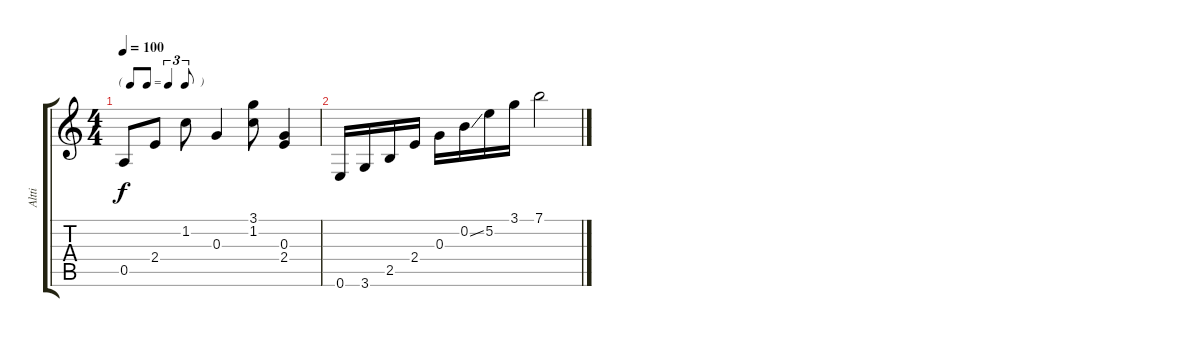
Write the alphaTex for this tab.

\track ("Altti" "Altti") {instrument acousticguitarsteel}
\staff {score tabs}
\tuning (E4 B3 G3 D3 A2 E2) {hide}
\ts (4 4)
\tf triplet8th
\tempo 100
\clef g2
\ks c
0.5.8{dy f} 2.4.8 1.2.8 0.3.4 (3.1 1.2).8 (0.3 2.4).4 |
0.6.16 3.6.16 2.5.16 2.4.16 0.3.16 0.2{ss}.16 5.2.16 3.1.16 7.1.2{volume 0}
